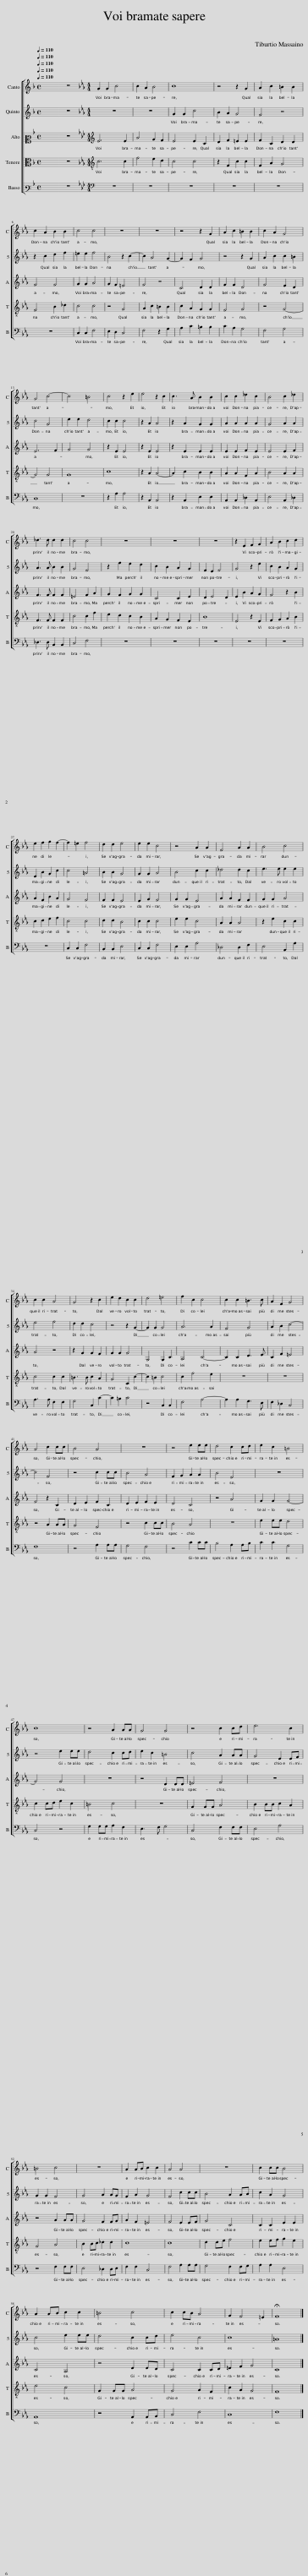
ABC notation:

X:1
%%score [ 1 2 3 4 5 ]
L:1/8
Q:1/4=110
M:4/4
I:linebreak $
K:F
V:1 treble
V:2 treble
V:3 alto2
V:4 alto
V:5 bass3
V:1
 x8 | z8 |[K:Eb][M:4/4] G2 G2 c4 | c2 A2 B4 | c8 | %5
 z4 z2 G2 | A2 c2 =B2 B2 |$ c2 A2 B2 B2 | c4 c4 | z8 | %10
 z8 | z4 z2 G2 | A2 c2 =B2 B2 | c2 A2 G4 |$ G4 c4- | %15
 c4 =B4 | c4 z2 e2 | e4 z2 c2 | c3 A B2 B2 | c2 c2 _d2 c2 | %20
 B4 c2 _d2 |$ _d3 d d2 d2 | c4 c4 | z8 | z8 | %25
 z8 | z2 E2 F2 G2 | A2 B2 c2 d2 |$ e2 f2 g2 f2- | f2 =e2 f4 | %30
 d2 d2 e4 | e2 e2 c4 | z4 A2 A2 | F4 A2 A2 | B4 c4 |$ %35
 c2 c2 A4 | G4 z2 c2 | e2 d2 c2 c2 | d4 =e4 | f2 c2 c4 | %40
 c2 c2 =B3 c | A2 F2 G4 |$ A4 c2 cc | B4 A4 | z8 | %45
 z4 e2 ee | d4 c2 cd | e2 c2 =B4 |$ c8 | z4 A2 AA | %50
 G4 G4 | z4 c2 cd | e6 c2 |$ =B4 c4 | z8 | %55
 A2 AB c2 c2 | A4 A4 | z8 | c2 cc B4 |$ A2 AB c2 c2 | %60
 =B4 c4 | c2 cB A4 | G2 F4 =E2 | !fermata!F8 |] %64
V:2
 x8 | z8 |[K:Eb][M:4/4] z8 | z8 | G2 G2 c4 | %5
 B2 A2 G4 | F4 z4 |$ z2 c2 d2 f2 | =e2 e2 f4 | B4 z2 c2- | %10
 c2 A4 G2- | G2 F2 G4 | z4 z2 G2 | A2 c2 c2 =B2 |$ c4 G4 | %15
 e2 e2 d4 | c2 c2 c4 | z2 A2 A4 | z2 A2 G2 G2 | A2 A2 A2 A2 | %20
 G4 A2 A2 |$ A3 A B2 B2 | G4 F4 | z2 f2 e2 d2 | c2 B2 A2 G2 | %25
 F2 E2 F4 | G4 z2 e2 | c2 B2 A2 G2 |$ E2 B2 G2 c2 | c4 =A4 | %30
 B2 B2 G4 | G2 G2 A4 | B4 c2 c2 | _d4 d2 c2 | e3 e e2 e2 |$ %35
 e4 f4 | d2 d2 c4 | z4 z2 G2- | G2 G2 G4 | A6 A2 | %40
 F4 G4 | A2 B2 c4- |$ c4 F4 | z4 c2 cc | B4 A4 | %45
 F2 G2 A2 A2 | B4 E4 | z8 |$ z4 e2 ee | d4 c2 cd | %50
 e2 c2 =B4 | c4 A2 AA | G4 E2 EF |$ G2 G2 F4 | G4 A2 AG | %55
 F2 A2 G4 | F4 c2 cc | B4 A2 AB | c2 A2 G4 |$ c4 e2 ee | %60
 d4 c2 cd | e4 c4 | c8 | =A8 |] %64
V:3
 x8 | z8 |[K:Eb][M:4/4][K:treble] E6 E2 | A4 G2 F2 | E4 E2 C2 | %5
 D2 F2 =E2 E2 | F2 C2 D2 D2 |$ F4 F4 | G2 G2 A4 | G2 F2 =E4 | %10
 F4 z4 | C4 D2 D2 | F2 F2 D4 | F4 E2 D2 |$ E6 F2 | %15
 G4 G4 | z2 E2 E4 | z2 E2 E4 | z2 E2 E2 E2 | E2 E2 F2 E2 | %20
 E4 E2 F2 |$ F3 F F2 F2 | =E4 F2 A2 | G2 F2 G2 G2 | C4 C2 E2 | %25
 D2 E4 D2 | E2 B2 A2 G2 | F4 z2 B2 |$ A2 F2 B2 A2 | G4 F4 | %30
 F2 F2 E4 | E2 G2 F4 | G2 G2 E4 | A2 A2 F2 F2 | G2 G2 A4 |$ %35
 A4 z4 | z2 G2 G2 F2 | G2 G2 G4 | G,4 G,2 C2 | A,4 C4- | %40
 C2 C2 D3 E | C2 F2 =E4 |$ F4 z2 C2 | D2 E2 F2 C2 | D2 E2 F2 E2 | %45
 D4 C4 | z4 A4 | G2 G2 G4- |$ G4 G4 | z8 | %50
 z4 D2 DD | =E4 F4 | z8 |$ z4 A2 AA | G4 F2 FG | %55
 A2 F2 =E4 | F4 E2 EF | G4 C4 | C2 C2 E2 E2 |$ C4 A,4 | %60
 z4 E2 ED | C4 C2 CD | =E2 F2 G4 | C8 |] %64
V:4
 x8 | z8 |[K:Eb][M:4/4][K:treble-8] c6 c2 | f4 e2 d2 | c4 c4 | %5
 z2 F2 c2 c2 | F2 A2 G4 |$ F4 B2 _d2 | c4 c4 | z4 G4 | %10
 A2 c2 =B2 B2 | c2 A2 G2 G2 | F4 G4 | z4 G4- |$ G4 G4 | %15
 G8 | c8 | z2 A2 A4- | A2 c2 B2 B2 | A2 A2 F2 A2 | %20
 B4 A2 A2 |$ F3 F F2 F2 | c4 c2 f2 | e2 d2 c2 B2 | A2 G2 F2 E2 | %25
 B8 | E4 z2 E2 | F2 G2 A2 B2 |$ c2 d2 e2 f2 | c4 c4 | %30
 d2 d2 B4 | c2 c2 c4 | e2 e2 c4 | A2 A2 A4 | z2 e2 c2 c2 |$ %35
 c4 c2 c2 | =B3 B c2 A2 | G4 C2 c2- | c2 =B2 c4 | c2 f4 e2 | %40
 z8 | z8 |$ z4 A2 AA | G4 F4 | z4 c2 cc | %45
 B4 A4 | z8 | e2 ee d4 |$ c2 cd e2 c2 | =B4 c4 | %50
 z8 | G2 GG A4 | B2 BB c2 A2 |$ G4 A4 | B2 Bc _d2 d2 | %55
 c8 | c8 | d2 de f4 | e2 ef g2 e2 |$ e4 c4 | %60
 G2 GG A4 | G4 A2 F2 | c2 A2 G4 | F8 |] %64
V:5
 x8 | z8 |[K:Eb][M:4/4][K:bass] z8 | z8 | z8 | %5
 z8 | z8 |$ z8 | C,2 C,2 F,4 | E,2 D,2 C,4 | %10
 F,4 z2 G,2 | A,2 C2 =B,2 B,2 | C2 A,2 G,4 | F,4 G,4 |$ C,8 | %15
 z8 | z2 A,2 A,4 | z2 A,,2 A,,4 | z2 A,,2 E,2 E,2 | A,,2 A,,2 _D,2 A,,2 | %20
 E,4 A,,2 _D,2 |$ _D,3 D, B,,2 B,,2 | C,4 F,4 | z8 | z8 | %25
 z8 | z8 | z8 |$ z8 | C,2 C,2 F,4 | %30
 B,,2 B,,2 E,4 | C,2 C,2 F,4 | E,2 E,2 A,4 | _D,4 D,2 F,2 | E,4 A,,2 A,2 |$ %35
 A,3 A, F,2 F,2 | G,4 C,2 C2- | C2 =B,2 C4 | z4 C,2 C,2 | F,4 A,4- | %40
 A,2 A,2 G,3 E, | F,2 _D,2 C,4 |$ F,8 | z4 A,2 A,A, | G,4 F,4 | %45
 z4 C2 CC | B,4 A,2 A,B, | C2 C2 G,4 |$ C,4 z4 | G,2 G,G, A,2 F,2 | %50
 E,3 F, G,4 | C,4 F,2 F,F, | E,4 A,4 |$ z4 F,2 F,F, | E,4 _D,2 D,E, | %55
 F,2 F,2 C,4 | F,4 A,2 A,A, | G,4 F,2 F,G, | A,2 A,2 E,4 |$ A,,8 | %60
 z4 A,,2 A,,B,, | C,4 F,4 | C,8 | F,8 |] %64
